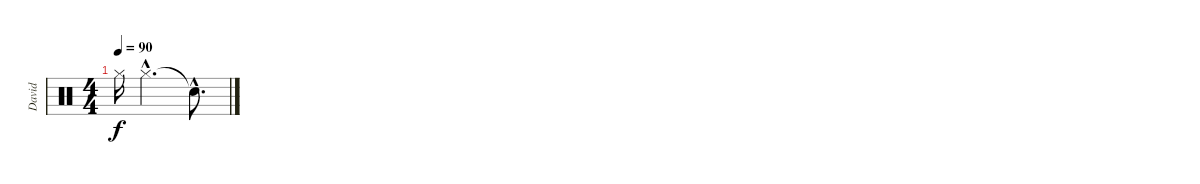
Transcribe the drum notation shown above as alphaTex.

\track ("David" "David") {instrument percussion}
\staff {score}
\articulation defaults
\ts (4 4)
\tempo 90
\clef neutral
\ks c "Hi-Hat (closed)".16{dy f} "Hi-Hat (closed)"{hac}.2{d} "Snare (hit)"{hac t}.8{d}
